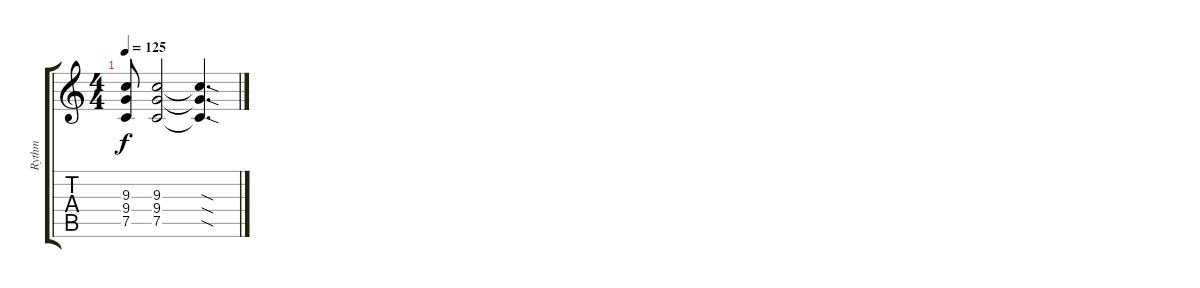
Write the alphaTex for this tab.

\track ("Rythm" "Rythm") {instrument overdrivenguitar}
\staff {score tabs}
\tuning (C4 G3 Eb3 Bb2 F2 C2) {hide}
\ts (4 4)
\tempo 125
\clef g2
\ks c
(9.3 9.4 7.5).8{dy f} (9.3 9.4 7.5).2 (9.3{sod t} 9.4{sod t} 7.5{sod t}).4{d}
